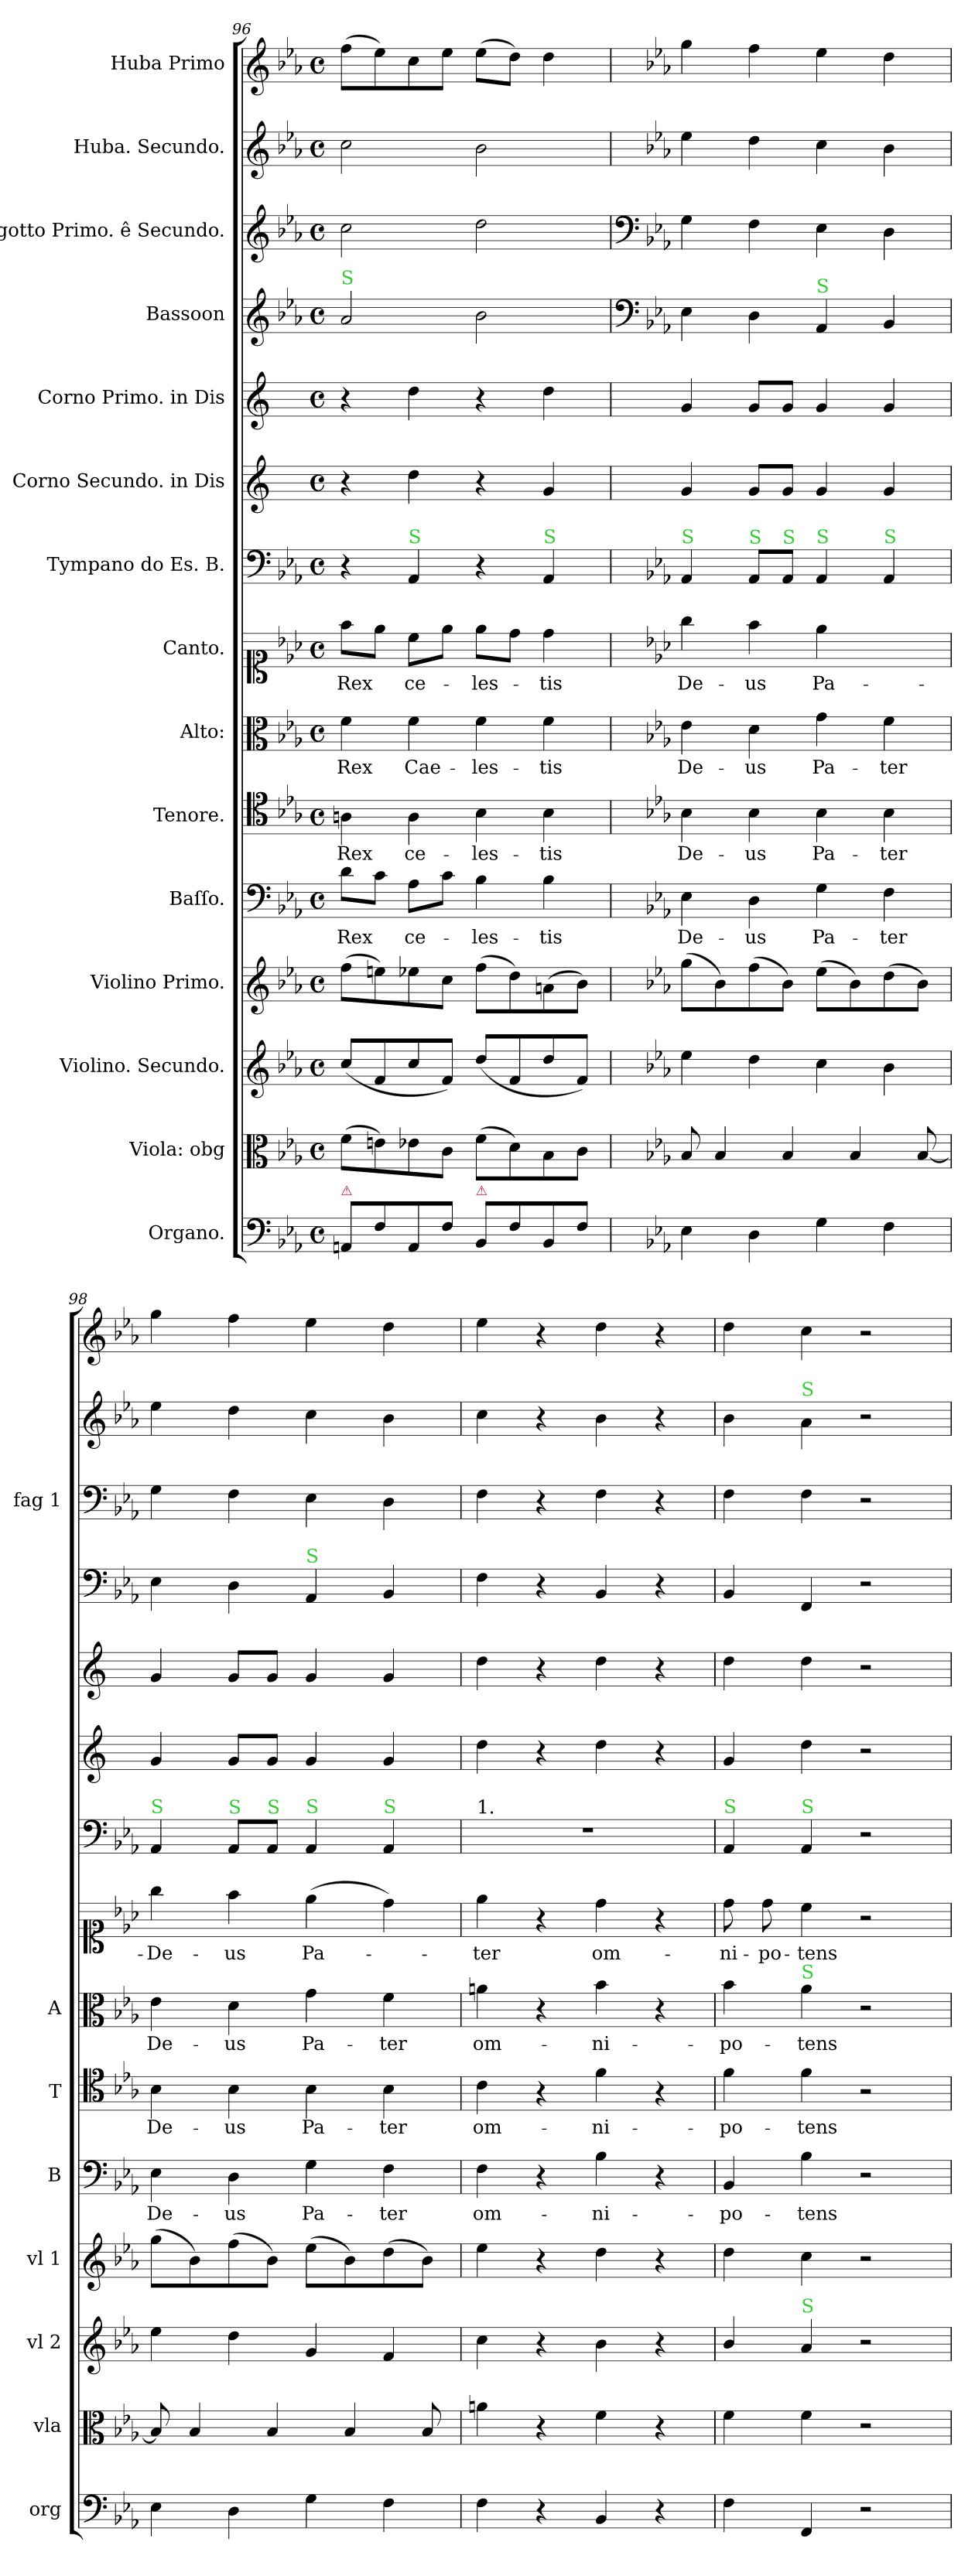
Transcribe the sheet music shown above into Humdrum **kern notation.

**kern	**kern	**kern	**kern	**kern	**text	**kern	**text	**kern	**text	**kern	**text	**kern	**kern	**kern	**kern	**kern	**dynam	**kern	**kern
*part15	*part14	*part13	*part12	*part11	*part11	*part10	*part10	*part9	*part9	*part8	*part8	*part7	*part6	*part5	*part4	*part3	*part3	*part2	*part1
*staff15	*staff14	*staff13	*staff12	*staff11	*staff11	*staff10	*staff10	*staff9	*staff9	*staff8	*staff8	*staff7	*staff6	*staff5	*staff4	*staff3	*staff3	*staff2	*staff1
*I"Organo.	*I"Viola: obg	*I"Violino. Secundo.	*I"Violino Primo.	*I"Baſſo.	*	*I"Tenore.	*	*I"Alto:	*	*I"Canto.	*	*I"Tympano do Es. B.	*I"Corno Secundo. in Dis	*I"Corno Primo. in Dis	*I"Bassoon	*I"Fagotto Primo. ê Secundo.	*	*I"Huba. Secundo.	*I"Huba Primo
*I'org	*I'vla	*I'vl 2	*I'vl 1	*I'B	*	*I'T	*	*I'A	*	*	*	*	*	*	*	*I'fag 1	*	*	*
*clefF4	*clefC3	*clefG2	*clefG2	*clefF4	*	*clefC4	*	*clefC3	*	*clefC1	*	*clefF4	*clefG2	*clefG2	*clefG2	*clefG2	*	*clefG2	*clefG2
*	*	*	*	*	*	*	*	*	*	*	*	*	*ITrd5c9	*ITrd5c9	*	*	*	*	*
*k[b-e-a-]	*k[b-e-a-]	*k[b-e-a-]	*k[b-e-a-]	*k[b-e-a-]	*	*k[b-e-a-]	*	*k[b-e-a-]	*	*k[b-e-a-]	*	*k[b-e-a-]	*k[b-e-a-]	*k[b-e-a-]	*k[b-e-a-]	*k[b-e-a-]	*	*k[b-e-a-]	*k[b-e-a-]
*E-:	*E-:	*E-:	*E-:	*E-:	*	*E-:	*	*E-:	*	*E-:	*	*E-:	*E-:	*E-:	*	*	*	*E-:	*E-:
*M4/4	*M4/4	*M4/4	*M4/4	*M4/4	*	*M4/4	*	*M4/4	*	*M4/4	*	*M4/4	*M4/4	*M4/4	*M4/4	*M4/4	*	*M4/4	*M4/4
*met(c)	*met(c)	*met(c)	*met(c)	*met(c)	*	*met(c)	*	*met(c)	*	*met(c)	*	*met(c)	*met(c)	*met(c)	*met(c)	*met(c)	*	*met(c)	*met(c)
=96	=96	=96	=96	=96	=96	=96	=96	=96	=96	=96	=96	=96	=96	=96	=96	=96	=96	=96	=96
!	!	!	!	!	!	!	!	!	!	!	!	!	!	!	!LO:TX:a:color=limegreen:t=S	!	!	!	!
!LO:TX:a:color=crimson:t=⚠	!	!	!	!	!	!	!	!	!	!	!	!	!	!	!	!	!	!	!
8AAn/L	(8f\L	(8cc/L	(8ff\L	8d\L	Rex	4An\	Rex	4f\	Rex	8ff\L	Rex	4r	4r	4r	2a-/	2cc\	.	2cc\	(8ff\L
8F\	8en\)	8f/	8een\)	8c\J	.	.	.	.	.	8ee-\J	.	.	.	.	.	.	.	.	8ee-\)
!	!	!	!	!	!	!	!	!	!	!	!	!LO:TX:a:color=limegreen:t=S	!	!	!	!	!	!	!
8AA/	8e-X\	8cc/	8ee-X\	8A-\L	ce-	4A\	ce-	4f\	Cae-	8cc\L	ce-	4AA-/	4f\	4f\	.	.	.	.	8cc\
8F\J	8c\J	8f/J)	8cc\J	8c\J	.	.	.	.	.	8ee-\J	.	.	.	.	.	.	.	.	8ee-\J
!LO:TX:a:color=crimson:t=⚠	!	!	!	!	!	!	!	!	!	!	!	!	!	!	!	!	!	!	!
8BB-/L	(8f\L	(8dd/L	(8ff\L	4B-\	-les-	4B-\	-les-	4f\	-les-	8ee-\L	-les-	4r	4r	4r	2b-\	2dd\	.	2b-\	(8ee-\L
8F\	8d\)	8f/	8dd\)	.	.	.	.	.	.	8dd\J	.	.	.	.	.	.	.	.	8dd\J)
!	!	!	!	!	!	!	!	!	!	!	!	!LO:TX:a:color=limegreen:t=S	!	!	!	!	!	!	!
8BB-/	8B-\	8dd/	(8an\	4B-\	-tis	4B-\	-tis	4f\	-tis	4dd\	-tis	4AA-/	4B-/	4f\	.	.	.	.	4dd\
8F\J	8c\J	8f/J)	8b-\J)	.	.	.	.	.	.	.	.	.	.	.	.	.	.	.	.
=97	=97	=97	=97	=97	=97	=97	=97	=97	=97	=97	=97	=97	=97	=97	=97	=97	=97	=97	=97
*	*	*	*	*	*	*	*	*	*	*	*	*	*	*	*clefF4	*clefF4	*	*	*
*	*	*	*	*	*	*k[b-e-a-]	*	*	*	*	*	*k[b-e-a-]	*	*	*	*	*	*	*
!	!	!	!	!	!	!	!	!	!	!	!	!LO:TX:a:color=limegreen:t=S	!	!	!	!	!	!	!
!	!	!	!	!	!	!	!	!	!	!	!	!	!	!	!	!	!LO:DY:b	!	!
4E-\	8B-/	4ee-\	(8gg\L	4E-\	De-	4B-\	De-	4e-\	De-	4gg\	De-	4AA-/	4B-/	4B-/	4E-\	4G\	forto	4ee-\	4gg\
.	4B-/	.	8b-\)	.	.	.	.	.	.	.	.	.	.	.	.	.	.	.	.
!	!	!	!	!	!	!	!	!	!	!	!	!LO:TX:a:color=limegreen:t=S	!	!	!	!	!	!	!
4D\	.	4dd\	(8ff\	4D\	-us	4B-\	-us	4d\	-us	4ff\	-us	8AA-/L	8B-/L	8B-/L	4D\	4F\	.	4dd\	4ff\
!	!	!	!	!	!	!	!	!	!	!	!	!LO:TX:a:color=limegreen:t=S	!	!	!	!	!	!	!
.	4B-/	.	8b-\J)	.	.	.	.	.	.	.	.	8AA-/J	8B-/J	8B-/J	.	.	.	.	.
!	!	!	!	!	!	!	!	!	!	!	!	!	!	!	!LO:TX:a:color=limegreen:t=S	!	!	!	!
!	!	!	!	!	!	!	!	!	!	!	!	!LO:TX:a:color=limegreen:t=S	!	!	!	!	!	!	!
4G\	.	4cc\	(8ee-\L	4G\	Pa-	4B-\	Pa-	4g\	Pa-	4ee-\	Pa-	4AA-/	4B-/	4B-/	4AA-/	4E-\	.	4cc\	4ee-\
.	4B-/	.	8b-\)	.	.	.	.	.	.	.	.	.	.	.	.	.	.	.	.
!	!	!	!	!	!	!	!	!	!	!	!	!LO:TX:a:color=limegreen:t=S	!	!	!	!	!	!	!
4F\	.	4b-\	(8dd\	4F\	-ter	4B-\	-ter	4f\	-ter	4dd\yy	-ter	4AA-/	4B-/	4B-/	4BB-/	4D\	.	4b-\	4dd\
.	[8B-/	.	8b-\J)	.	.	.	.	.	.	.	.	.	.	.	.	.	.	.	.
=98	=98	=98	=98	=98	=98	=98	=98	=98	=98	=98	=98	=98	=98	=98	=98	=98	=98	=98	=98
!	!	!	!	!	!	!	!	!	!	!	!	!LO:TX:a:color=limegreen:t=S	!	!	!	!	!	!	!
!	!	!	!	!	!LO:LY:i	!	!LO:LY:i	!	!LO:LY:i	!	!	!	!	!	!	!	!	!	!
4E-\	8B-/]	4ee-\	(8gg\L	4E-\	De-	4B-\	De-	4e-\	De-	4gg\	De-	4AA-/	4B-/	4B-/	4E-\	4G\	.	4ee-\	4gg\
.	4B-/	.	8b-\)	.	.	.	.	.	.	.	.	.	.	.	.	.	.	.	.
!	!	!	!	!	!	!	!	!	!	!	!	!LO:TX:a:color=limegreen:t=S	!	!	!	!	!	!	!
!	!	!	!	!	!LO:LY:i	!	!LO:LY:i	!	!LO:LY:i	!	!	!	!	!	!	!	!	!	!
4D\	.	4dd\	(8ff\	4D\	-us	4B-\	-us	4d\	-us	4ff\	-us	8AA-/L	8B-/L	8B-/L	4D\	4F\	.	4dd\	4ff\
!	!	!	!	!	!	!	!	!	!	!	!	!LO:TX:a:color=limegreen:t=S	!	!	!	!	!	!	!
.	4B-/	.	8b-\J)	.	.	.	.	.	.	.	.	8AA-/J	8B-/J	8B-/J	.	.	.	.	.
!	!	!	!	!	!	!	!	!	!	!	!	!	!	!	!LO:TX:a:color=limegreen:t=S	!	!	!	!
!	!	!	!	!	!	!	!	!	!	!	!	!LO:TX:a:color=limegreen:t=S	!	!	!	!	!	!	!
!	!	!	!	!	!LO:LY:i	!	!LO:LY:i	!	!LO:LY:i	!	!	!	!	!	!	!	!	!	!
4G\	.	4g/	(8ee-\L	4G\	Pa-	4B-\	Pa-	4g\	Pa-	(4ee-\	Pa-	4AA-/	4B-/	4B-/	4AA-/	4E-\	.	4cc\	4ee-\
.	4B-/	.	8b-\)	.	.	.	.	.	.	.	.	.	.	.	.	.	.	.	.
!	!	!	!	!	!	!	!	!	!	!	!	!LO:TX:a:color=limegreen:t=S	!	!	!	!	!	!	!
!	!	!	!	!	!LO:LY:i	!	!LO:LY:i	!	!LO:LY:i	!	!	!	!	!	!	!	!	!	!
4F\	.	4f/	(8dd\	4F\	-ter	4B-\	-ter	4f\	-ter	4dd\)	.	4AA-/	4B-/	4B-/	4BB-/	4D\	.	4b-\	4dd\
.	8B-/	.	8b-\J)	.	.	.	.	.	.	.	.	.	.	.	.	.	.	.	.
=99	=99	=99	=99	=99	=99	=99	=99	=99	=99	=99	=99	=99	=99	=99	=99	=99	=99	=99	=99
!	!	!	!	!	!	!	!	!	!	!	!	!LO:TX:a:t=1.	!	!	!	!	!	!	!
4F\	4an\	4cc\	4ee-\	4F\	om-	4c\	om-	4an\	om-	4ee-\	-ter	1r	4f\	4f\	4F\	4F\	.	4cc\	4ee-\
4r	4r	4r	4r	4r	.	4r	.	4r	.	4r	.	.	4r	4r	4r	4r	.	4r	4r
4BB-/	4f\	4b-\	4dd\	4B-\	-ni-	4f\	-ni-	4b-\	-ni-	4dd\	om-	.	4f\	4f\	4BB-/	4F\	.	4b-\	4dd\
4r	4r	4r	4r	4r	.	4r	.	4r	.	4r	.	.	4r	4r	4r	4r	.	4r	4r
=100	=100	=100	=100	=100	=100	=100	=100	=100	=100	=100	=100	=100	=100	=100	=100	=100	=100	=100	=100
!	!	!	!	!	!	!	!	!	!	!	!	!LO:TX:a:color=limegreen:t=S	!	!	!	!	!	!	!
4F\	4f\	4b-/	4dd\	4BB-/	-po-	4f\	-po-	4b-\	-po-	8dd\	-ni-	4AA-/	4B-/	4f\	4BB-/	4F\	.	4b-\	4dd\
.	.	.	.	.	.	.	.	.	.	8dd\	-po-	.	.	.	.	.	.	.	.
!	!	!	!	!	!	!	!	!	!	!	!	!	!	!	!	!	!	!LO:TX:a:color=limegreen:t=S	!
!	!	!	!	!	!	!	!	!	!	!	!	!LO:TX:a:color=limegreen:t=S	!	!	!	!	!	!	!
!	!	!	!	!	!	!	!	!LO:TX:a:color=limegreen:t=S	!	!	!	!	!	!	!	!	!	!	!
!	!	!LO:TX:a:color=limegreen:t=S	!	!	!	!	!	!	!	!	!	!	!	!	!	!	!	!	!
4FF/	4f\	4a-/	4cc\	4B-\	-tens	4f\	-tens	4a-\	-tens	4cc\	-tens	4AA-/	4f\	4f\	4FF/	4F\	.	4a-\	4cc\
2r	2r	2r	2r	2r	.	2r	.	2r	.	2r	.	2r	2r	2r	2r	2r	.	2r	2r
=	=	=	=	=	=	=	=	=	=	=	=	=	=	=	=	=	=	=	=
*-	*-	*-	*-	*-	*-	*-	*-	*-	*-	*-	*-	*-	*-	*-	*-	*-	*-	*-	*-
